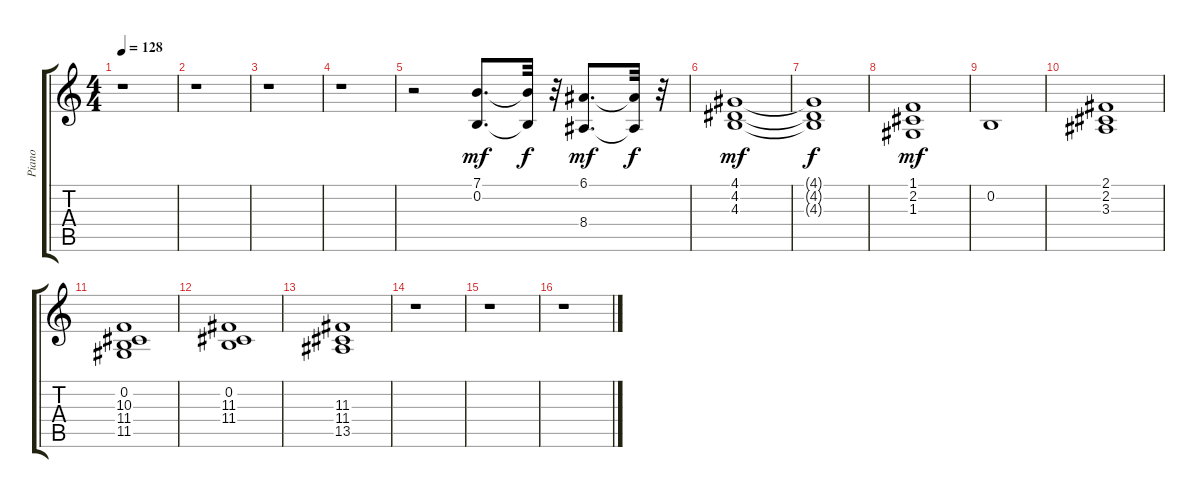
\track ("Piano" "Piano") {instrument acousticgrandpiano}
\staff {score tabs}
\tuning (E4 B3 G3 D3 A2 E2) {hide}
\ts (4 4)
\tempo 128
\clef g2
\ks c
r.1{dy mf} |
r.1 |
r.1 |
r.1 |
r.2 (7.1 0.2).8{d} (7.1{t} 0.2{t}).32{dy f} r.32 (6.1 8.4).8{d dy mf} (6.1{t} 8.4{t}).32{dy f} r.32 |
(4.1 4.2 4.3).1{dy mf} |
(4.1{t} 4.2{t} 4.3{t}).1{dy f} |
(1.1 2.2 1.3).1{dy mf} |
0.2.1 |
(2.1 2.2 3.3).1 |
(0.2 10.3 11.4 11.5).1 |
(0.2 11.3 11.4).1 |
(11.3 11.4 13.5).1 |
r.1 |
r.1 |
r.1
